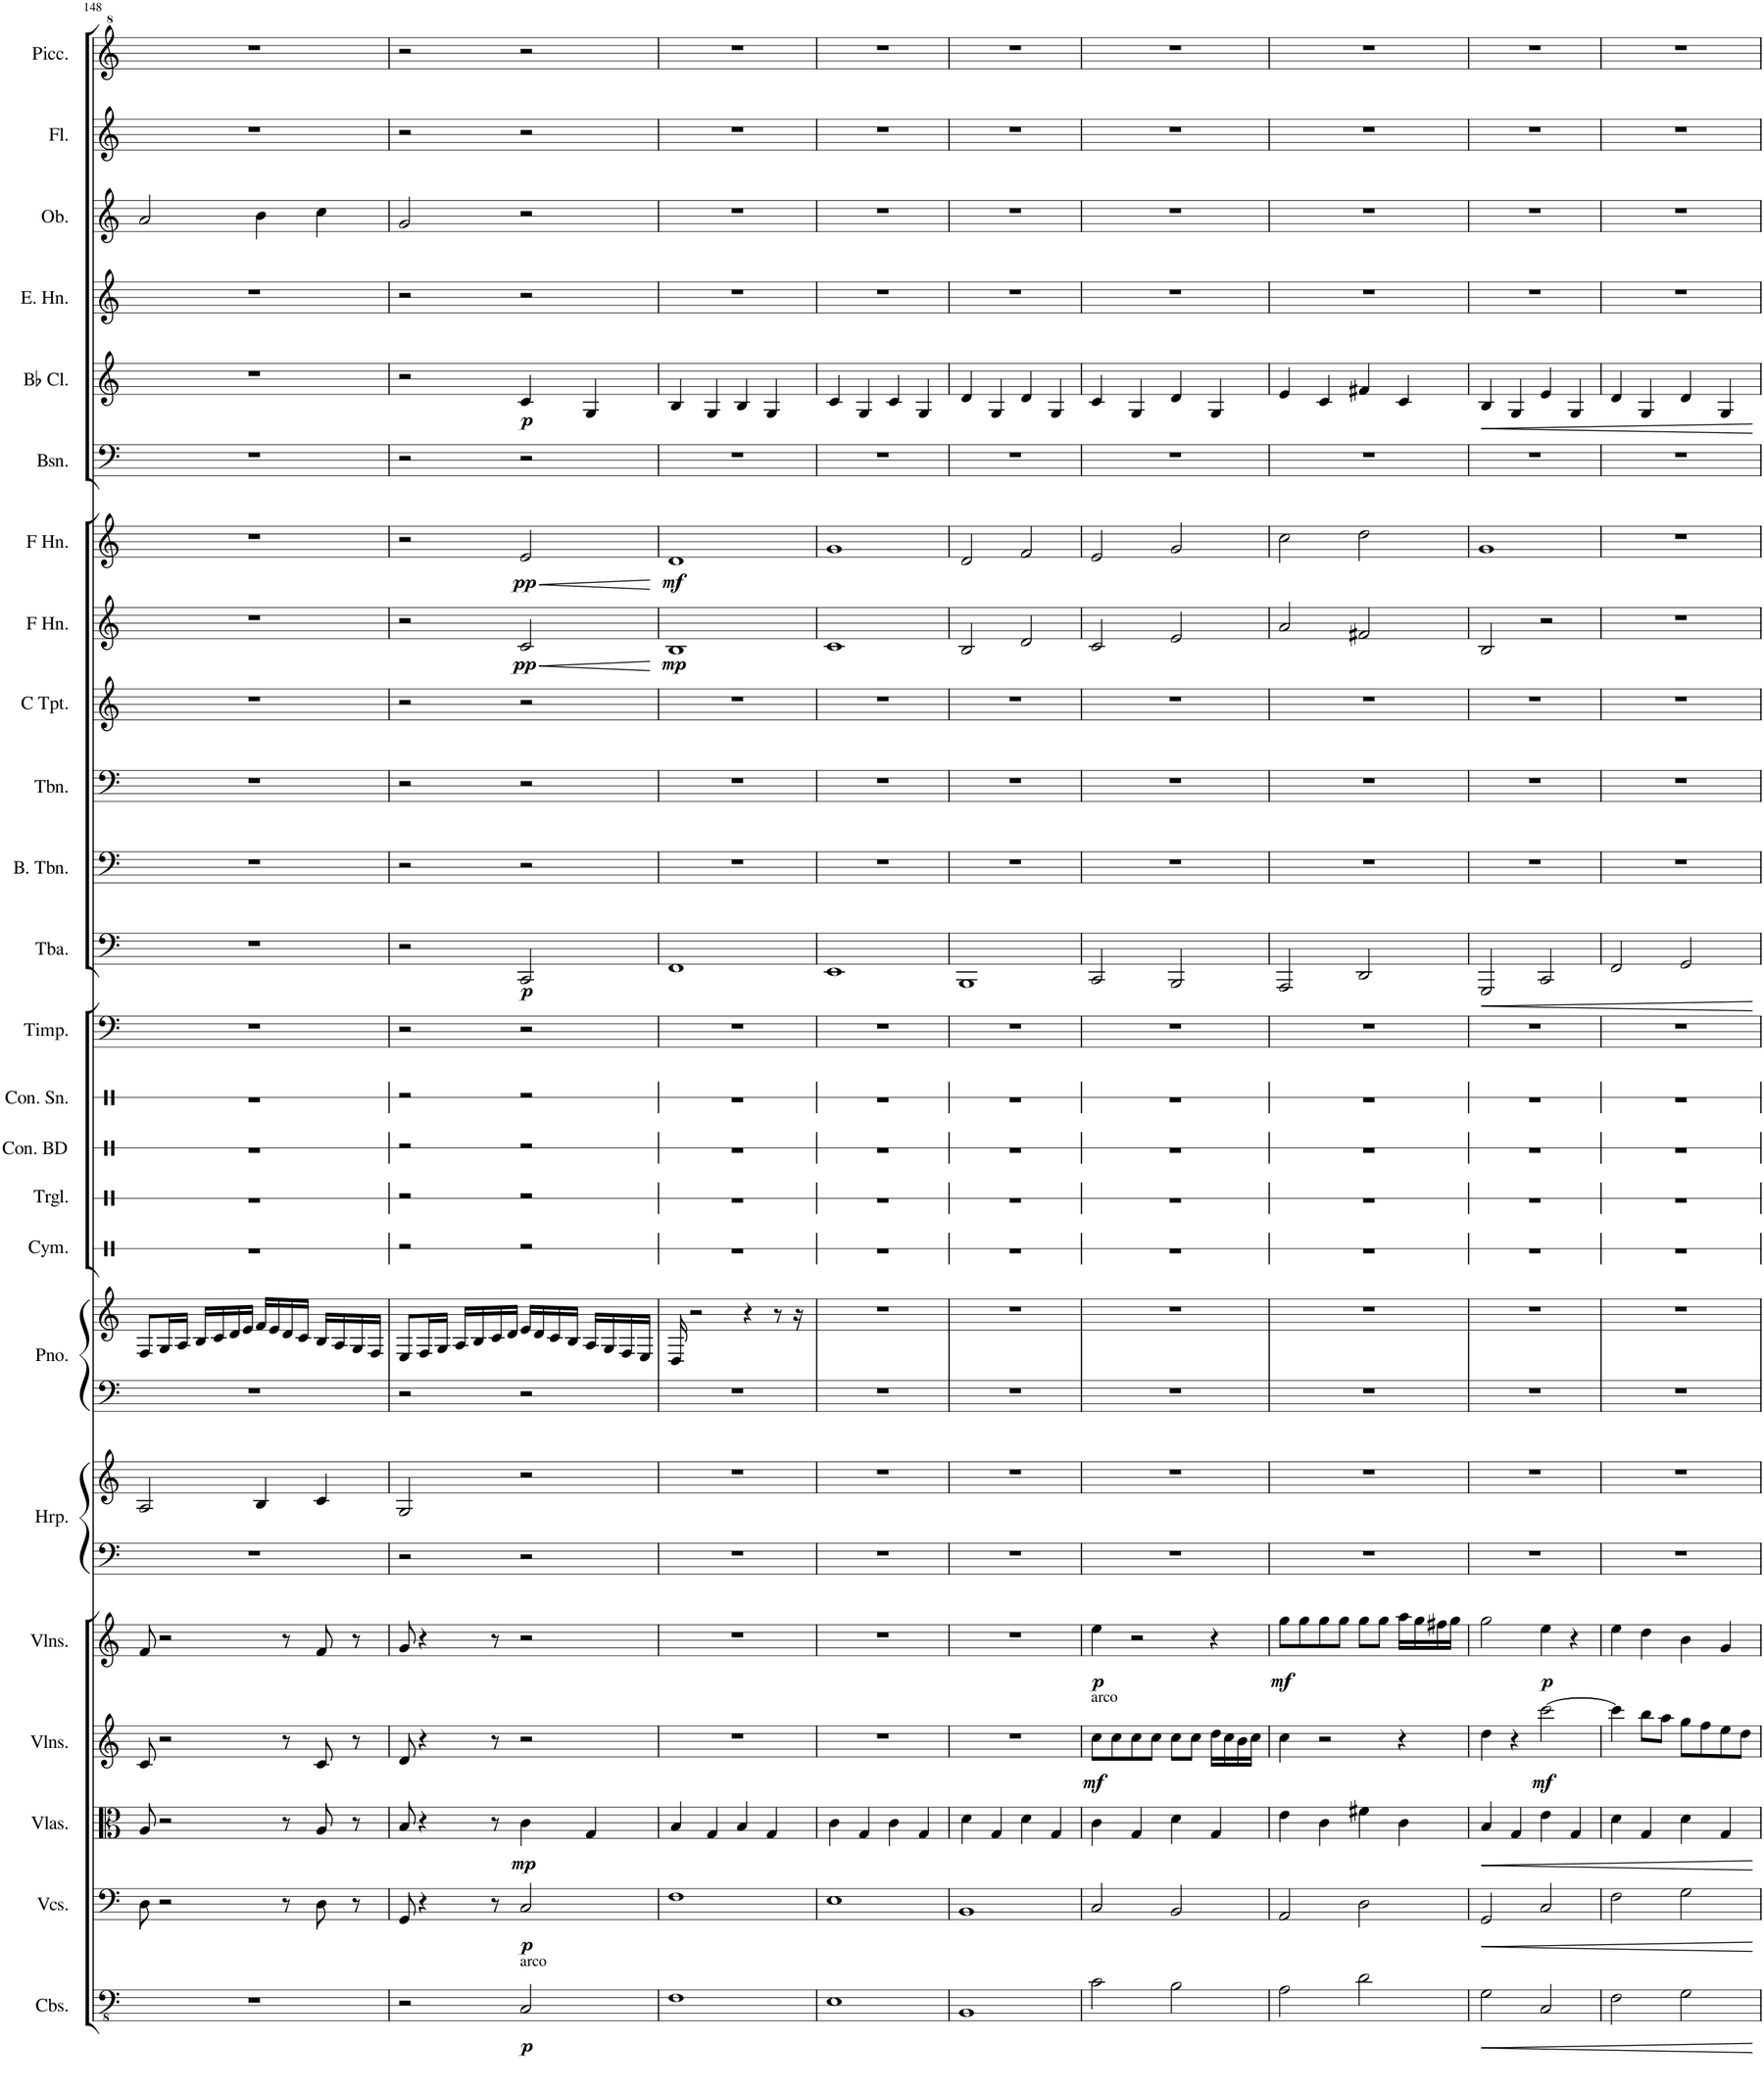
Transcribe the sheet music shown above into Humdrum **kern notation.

**kern	**dynam	**kern	**dynam	**kern	**dynam	**kern	**dynam	**kern	**dynam	**kern	**kern	**kern	**kern	**kern	**kern	**kern	**kern	**kern	**kern	**dynam	**kern	**kern	**kern	**kern	**dynam	**kern	**dynam	**kern	**kern	**dynam	**kern	**kern	**kern	**kern
*part24	*part24	*part23	*part23	*part22	*part22	*part21	*part21	*part20	*part20	*part19	*part19	*part18	*part18	*part17	*part16	*part15	*part14	*part13	*part12	*part12	*part11	*part10	*part9	*part8	*part8	*part7	*part7	*part6	*part5	*part5	*part4	*part3	*part2	*part1
*staff26	*staff26	*staff25	*staff25	*staff24	*staff24	*staff23	*staff23	*staff22	*staff22	*staff21	*staff20	*staff19	*staff18	*staff17	*staff16	*staff15	*staff14	*staff13	*staff12	*staff12	*staff11	*staff10	*staff9	*staff8	*staff8	*staff7	*staff7	*staff6	*staff5	*staff5	*staff4	*staff3	*staff2	*staff1
*I"Contrabasses	*	*I"Violoncellos	*	*I"Violas	*	*I"Violins	*	*I"Violins	*	*I"Harp	*	*I"Piano	*	*I"Cymbal	*I"Triangle	*I"Concert Bass Drum	*I"Concert Snare Drum	*I"Timpani	*I"Tuba	*	*I"Bass Trombone	*I"Trombone	*I"C Trumpet	*I"Horn in F	*	*I"Horn in F	*	*I"Bassoon	*I"Bb Clarinet	*	*I"English Horn	*I"Oboe	*I"Flute	*I"Piccolo
*I'Cbs.	*	*I'Vcs.	*	*I'Vlas.	*	*I'Vlns.	*	*I'Vlns.	*	*I'Hrp.	*	*I'Pno.	*	*I'Cym.	*I'Trgl.	*I'Con. BD	*I'Con. Sn.	*I'Timp.	*I'Tba.	*	*I'B. Tbn.	*I'Tbn.	*I'C Tpt.	*	*	*	*	*I'Bsn.	*I'Bb Cl.	*	*I'E. Hn.	*I'Ob.	*I'Fl.	*I'Picc.
!!LO:PB:g=z
*clefFv4	*	*clefF4	*	*clefC3	*	*clefG2	*	*clefG2	*	*clefF4	*clefG2	*clefF4	*clefG2	*clefX	*clefX	*clefX	*clefX	*clefF4	*clefF4	*	*clefF4	*clefF4	*clefG2	*clefG2	*	*clefG2	*	*clefF4	*clefG2	*	*clefG2	*clefG2	*clefG2	*clefG^2
*	*	*	*	*	*	*	*	*	*	*	*	*	*	*	*	*	*	*	*	*	*	*	*	*ITrd4c7	*	*ITrd4c7	*	*	*ITrd1c2	*	*	*	*	*ITrd-7c-12
*k[]	*	*k[]	*	*k[]	*	*k[]	*	*k[]	*	*k[]	*k[]	*k[]	*k[]	*k[]	*k[]	*k[]	*k[]	*k[]	*k[]	*	*k[]	*k[]	*k[]	*k[]	*	*k[]	*	*k[]	*k[]	*	*k[]	*k[]	*k[]	*k[]
*M4/4	*	*M4/4	*	*M4/4	*	*M4/4	*	*M4/4	*	*M4/4	*M4/4	*M4/4	*M4/4	*M4/4	*M4/4	*M4/4	*M4/4	*M4/4	*M4/4	*	*M4/4	*M4/4	*M4/4	*M4/4	*	*M4/4	*	*M4/4	*M4/4	*	*M4/4	*M4/4	*M4/4	*M4/4
=148	=148	=148	=148	=148	=148	=148	=148	=148	=148	=148	=148	=148	=148	=148	=148	=148	=148	=148	=148	=148	=148	=148	=148	=148	=148	=148	=148	=148	=148	=148	=148	=148	=148	=148
1r	.	8D\	.	8A/	.	8c/	.	8f/	.	1r	2A/	1r	8F/L	1r	1r	1r	1r	1r	1r	.	1r	1r	1r	1r	.	1r	.	1r	1r	.	1r	2a/	1r	1r
.	.	2r	.	2r	.	2r	.	2r	.	.	.	.	16G/L	.	.	.	.	.	.	.	.	.	.	.	.	.	.	.	.	.	.	.	.	.
.	.	.	.	.	.	.	.	.	.	.	.	.	16A/JJ	.	.	.	.	.	.	.	.	.	.	.	.	.	.	.	.	.	.	.	.	.
.	.	.	.	.	.	.	.	.	.	.	.	.	16B/LL	.	.	.	.	.	.	.	.	.	.	.	.	.	.	.	.	.	.	.	.	.
.	.	.	.	.	.	.	.	.	.	.	.	.	16c/	.	.	.	.	.	.	.	.	.	.	.	.	.	.	.	.	.	.	.	.	.
.	.	.	.	.	.	.	.	.	.	.	.	.	16d/	.	.	.	.	.	.	.	.	.	.	.	.	.	.	.	.	.	.	.	.	.
.	.	.	.	.	.	.	.	.	.	.	.	.	16e/JJ	.	.	.	.	.	.	.	.	.	.	.	.	.	.	.	.	.	.	.	.	.
.	.	.	.	.	.	.	.	.	.	.	4B/	.	16f/LL	.	.	.	.	.	.	.	.	.	.	.	.	.	.	.	.	.	.	4b\	.	.
.	.	.	.	.	.	.	.	.	.	.	.	.	16e/	.	.	.	.	.	.	.	.	.	.	.	.	.	.	.	.	.	.	.	.	.
.	.	8r	.	8r	.	8r	.	8r	.	.	.	.	16d/	.	.	.	.	.	.	.	.	.	.	.	.	.	.	.	.	.	.	.	.	.
.	.	.	.	.	.	.	.	.	.	.	.	.	16c/JJ	.	.	.	.	.	.	.	.	.	.	.	.	.	.	.	.	.	.	.	.	.
.	.	8D\	.	8A/	.	8c/	.	8f/	.	.	4c/	.	16B/LL	.	.	.	.	.	.	.	.	.	.	.	.	.	.	.	.	.	.	4cc\	.	.
.	.	.	.	.	.	.	.	.	.	.	.	.	16A/	.	.	.	.	.	.	.	.	.	.	.	.	.	.	.	.	.	.	.	.	.
.	.	8r	.	8r	.	8r	.	8r	.	.	.	.	16G/	.	.	.	.	.	.	.	.	.	.	.	.	.	.	.	.	.	.	.	.	.
.	.	.	.	.	.	.	.	.	.	.	.	.	16F/JJ	.	.	.	.	.	.	.	.	.	.	.	.	.	.	.	.	.	.	.	.	.
=149	=149	=149	=149	=149	=149	=149	=149	=149	=149	=149	=149	=149	=149	=149	=149	=149	=149	=149	=149	=149	=149	=149	=149	=149	=149	=149	=149	=149	=149	=149	=149	=149	=149	=149
2r	.	8GG/	.	8B/	.	8d/	.	8g/	.	2r	2G/	2r	8E/L	2r	2r	2r	2r	2r	2r	.	2r	2r	2r	2r	.	2r	.	2r	2r	.	2r	2g/	2r	2r
.	.	4r	.	4r	.	4r	.	4r	.	.	.	.	16F/L	.	.	.	.	.	.	.	.	.	.	.	.	.	.	.	.	.	.	.	.	.
.	.	.	.	.	.	.	.	.	.	.	.	.	16G/JJ	.	.	.	.	.	.	.	.	.	.	.	.	.	.	.	.	.	.	.	.	.
.	.	.	.	.	.	.	.	.	.	.	.	.	16A/LL	.	.	.	.	.	.	.	.	.	.	.	.	.	.	.	.	.	.	.	.	.
.	.	.	.	.	.	.	.	.	.	.	.	.	16B/	.	.	.	.	.	.	.	.	.	.	.	.	.	.	.	.	.	.	.	.	.
.	.	8r	.	8r	.	8r	.	8r	.	.	.	.	16c/	.	.	.	.	.	.	.	.	.	.	.	.	.	.	.	.	.	.	.	.	.
.	.	.	.	.	.	.	.	.	.	.	.	.	16d/JJ	.	.	.	.	.	.	.	.	.	.	.	.	.	.	.	.	.	.	.	.	.
!LO:TX:a:t=arco	!	!	!	!	!	!	!	!	!	!	!	!	!	!	!	!	!	!	!	!	!	!	!	!	!	!	!	!	!	!	!	!	!	!
!	!LO:DY:b	!	!LO:DY:b	!	!LO:DY:b	!	!	!	!	!	!	!	!	!	!	!	!	!	!	!LO:DY:b	!	!	!	!	!LO:HP:b	!	!LO:HP:b	!	!	!	!	!	!	!
!	!	!	!	!	!	!	!	!	!	!	!	!	!	!	!	!	!	!	!	!	!	!	!	!	!LO:DY:n=1:b	!	!LO:DY:n=1:b	!	!	!LO:DY:b	!	!	!	!
2CC/	p	2C/	p	4c\	mp	2r	.	2r	.	2r	2r	2r	16e/LL	2r	2r	2r	2r	2r	2CC/	p	2r	2r	2r	2c/	< pp	2e/	< pp	2r	4c/	p	2r	2r	2r	2r
.	.	.	.	.	.	.	.	.	.	.	.	.	16d/	.	.	.	.	.	.	.	.	.	.	.	.	.	.	.	.	.	.	.	.	.
.	.	.	.	.	.	.	.	.	.	.	.	.	16c/	.	.	.	.	.	.	.	.	.	.	.	.	.	.	.	.	.	.	.	.	.
.	.	.	.	.	.	.	.	.	.	.	.	.	16B/JJ	.	.	.	.	.	.	.	.	.	.	.	.	.	.	.	.	.	.	.	.	.
.	.	.	.	4G/	.	.	.	.	.	.	.	.	16A/LL	.	.	.	.	.	.	.	.	.	.	.	.	.	.	.	4G/	.	.	.	.	.
.	.	.	.	.	.	.	.	.	.	.	.	.	16G/	.	.	.	.	.	.	.	.	.	.	.	.	.	.	.	.	.	.	.	.	.
.	.	.	.	.	.	.	.	.	.	.	.	.	16F/	.	.	.	.	.	.	.	.	.	.	.	.	.	.	.	.	.	.	.	.	.
.	.	.	.	.	.	.	.	.	.	.	.	.	16E/JJ	.	.	.	.	.	.	.	.	.	.	.	.	.	.	.	.	.	.	.	.	.
.	.	.	.	.	.	.	.	.	.	.	.	.	.	.	.	.	.	.	.	.	.	.	.	.	[	.	[	.	.	.	.	.	.	.
=150	=150	=150	=150	=150	=150	=150	=150	=150	=150	=150	=150	=150	=150	=150	=150	=150	=150	=150	=150	=150	=150	=150	=150	=150	=150	=150	=150	=150	=150	=150	=150	=150	=150	=150
!	!	!	!	!	!	!	!	!	!	!	!	!	!	!	!	!	!	!	!	!	!	!	!	!	!LO:DY:b	!	!LO:DY:b	!	!	!	!	!	!	!
1FF	.	1F	.	4B/	.	1r	.	1r	.	1r	1r	1r	16D/	1r	1r	1r	1r	1r	1FF	.	1r	1r	1r	1B	mp	1d	mf	1r	4B/	.	1r	1r	1r	1r
.	.	.	.	.	.	.	.	.	.	.	.	.	2r	.	.	.	.	.	.	.	.	.	.	.	.	.	.	.	.	.	.	.	.	.
.	.	.	.	4G/	.	.	.	.	.	.	.	.	.	.	.	.	.	.	.	.	.	.	.	.	.	.	.	.	4G/	.	.	.	.	.
.	.	.	.	4B/	.	.	.	.	.	.	.	.	.	.	.	.	.	.	.	.	.	.	.	.	.	.	.	.	4B/	.	.	.	.	.
.	.	.	.	.	.	.	.	.	.	.	.	.	4r	.	.	.	.	.	.	.	.	.	.	.	.	.	.	.	.	.	.	.	.	.
.	.	.	.	4G/	.	.	.	.	.	.	.	.	.	.	.	.	.	.	.	.	.	.	.	.	.	.	.	.	4G/	.	.	.	.	.
.	.	.	.	.	.	.	.	.	.	.	.	.	8r	.	.	.	.	.	.	.	.	.	.	.	.	.	.	.	.	.	.	.	.	.
.	.	.	.	.	.	.	.	.	.	.	.	.	16r	.	.	.	.	.	.	.	.	.	.	.	.	.	.	.	.	.	.	.	.	.
=151	=151	=151	=151	=151	=151	=151	=151	=151	=151	=151	=151	=151	=151	=151	=151	=151	=151	=151	=151	=151	=151	=151	=151	=151	=151	=151	=151	=151	=151	=151	=151	=151	=151	=151
1EE	.	1E	.	4c\	.	1r	.	1r	.	1r	1r	1r	1r	1r	1r	1r	1r	1r	1EE	.	1r	1r	1r	1c	.	1g	.	1r	4c/	.	1r	1r	1r	1r
.	.	.	.	4G/	.	.	.	.	.	.	.	.	.	.	.	.	.	.	.	.	.	.	.	.	.	.	.	.	4G/	.	.	.	.	.
.	.	.	.	4c\	.	.	.	.	.	.	.	.	.	.	.	.	.	.	.	.	.	.	.	.	.	.	.	.	4c/	.	.	.	.	.
.	.	.	.	4G/	.	.	.	.	.	.	.	.	.	.	.	.	.	.	.	.	.	.	.	.	.	.	.	.	4G/	.	.	.	.	.
=152	=152	=152	=152	=152	=152	=152	=152	=152	=152	=152	=152	=152	=152	=152	=152	=152	=152	=152	=152	=152	=152	=152	=152	=152	=152	=152	=152	=152	=152	=152	=152	=152	=152	=152
1BBB	.	1BB	.	4d\	.	1r	.	1r	.	1r	1r	1r	1r	1r	1r	1r	1r	1r	1BBB	.	1r	1r	1r	2B/	.	2d/	.	1r	4d/	.	1r	1r	1r	1r
.	.	.	.	4G/	.	.	.	.	.	.	.	.	.	.	.	.	.	.	.	.	.	.	.	.	.	.	.	.	4G/	.	.	.	.	.
.	.	.	.	4d\	.	.	.	.	.	.	.	.	.	.	.	.	.	.	.	.	.	.	.	2d/	.	2f/	.	.	4d/	.	.	.	.	.
.	.	.	.	4G/	.	.	.	.	.	.	.	.	.	.	.	.	.	.	.	.	.	.	.	.	.	.	.	.	4G/	.	.	.	.	.
=153	=153	=153	=153	=153	=153	=153	=153	=153	=153	=153	=153	=153	=153	=153	=153	=153	=153	=153	=153	=153	=153	=153	=153	=153	=153	=153	=153	=153	=153	=153	=153	=153	=153	=153
!	!	!	!	!	!	!LO:TX:a:t=arco	!	!	!	!	!	!	!	!	!	!	!	!	!	!	!	!	!	!	!	!	!	!	!	!	!	!	!	!
!	!	!	!	!	!	!	!LO:DY:b	!	!LO:DY:b	!	!	!	!	!	!	!	!	!	!	!	!	!	!	!	!	!	!	!	!	!	!	!	!	!
2C\	.	2C/	.	4c\	.	8cc\L	mf	4ee\	p	1r	1r	1r	1r	1r	1r	1r	1r	1r	2CC/	.	1r	1r	1r	2c/	.	2e/	.	1r	4c/	.	1r	1r	1r	1r
.	.	.	.	.	.	8cc\	.	.	.	.	.	.	.	.	.	.	.	.	.	.	.	.	.	.	.	.	.	.	.	.	.	.	.	.
.	.	.	.	4G/	.	8cc\	.	2r	.	.	.	.	.	.	.	.	.	.	.	.	.	.	.	.	.	.	.	.	4G/	.	.	.	.	.
.	.	.	.	.	.	8cc\J	.	.	.	.	.	.	.	.	.	.	.	.	.	.	.	.	.	.	.	.	.	.	.	.	.	.	.	.
2BB\	.	2BB/	.	4d\	.	8cc\L	.	.	.	.	.	.	.	.	.	.	.	.	2BBB/	.	.	.	.	2e/	.	2g/	.	.	4d/	.	.	.	.	.
.	.	.	.	.	.	8cc\J	.	.	.	.	.	.	.	.	.	.	.	.	.	.	.	.	.	.	.	.	.	.	.	.	.	.	.	.
.	.	.	.	4G/	.	16dd\LL	.	4r	.	.	.	.	.	.	.	.	.	.	.	.	.	.	.	.	.	.	.	.	4G/	.	.	.	.	.
.	.	.	.	.	.	16cc\	.	.	.	.	.	.	.	.	.	.	.	.	.	.	.	.	.	.	.	.	.	.	.	.	.	.	.	.
.	.	.	.	.	.	16b\	.	.	.	.	.	.	.	.	.	.	.	.	.	.	.	.	.	.	.	.	.	.	.	.	.	.	.	.
.	.	.	.	.	.	16cc\JJ	.	.	.	.	.	.	.	.	.	.	.	.	.	.	.	.	.	.	.	.	.	.	.	.	.	.	.	.
=154	=154	=154	=154	=154	=154	=154	=154	=154	=154	=154	=154	=154	=154	=154	=154	=154	=154	=154	=154	=154	=154	=154	=154	=154	=154	=154	=154	=154	=154	=154	=154	=154	=154	=154
!	!	!	!	!	!	!	!	!	!LO:DY:b	!	!	!	!	!	!	!	!	!	!	!	!	!	!	!	!	!	!	!	!	!	!	!	!	!
2AA\	.	2AA/	.	4e\	.	4cc\	.	8gg\L	mf	1r	1r	1r	1r	1r	1r	1r	1r	1r	2AAA/	.	1r	1r	1r	2a/	.	2cc\	.	1r	4e/	.	1r	1r	1r	1r
.	.	.	.	.	.	.	.	8gg\	.	.	.	.	.	.	.	.	.	.	.	.	.	.	.	.	.	.	.	.	.	.	.	.	.	.
.	.	.	.	4c\	.	2r	.	8gg\	.	.	.	.	.	.	.	.	.	.	.	.	.	.	.	.	.	.	.	.	4c/	.	.	.	.	.
.	.	.	.	.	.	.	.	8gg\J	.	.	.	.	.	.	.	.	.	.	.	.	.	.	.	.	.	.	.	.	.	.	.	.	.	.
2D\	.	2D\	.	4f#X\	.	.	.	8gg\L	.	.	.	.	.	.	.	.	.	.	2DD/	.	.	.	.	2f#X/	.	2dd\	.	.	4f#X/	.	.	.	.	.
.	.	.	.	.	.	.	.	8gg\J	.	.	.	.	.	.	.	.	.	.	.	.	.	.	.	.	.	.	.	.	.	.	.	.	.	.
.	.	.	.	4c\	.	4r	.	16aa\LL	.	.	.	.	.	.	.	.	.	.	.	.	.	.	.	.	.	.	.	.	4c/	.	.	.	.	.
.	.	.	.	.	.	.	.	16gg\	.	.	.	.	.	.	.	.	.	.	.	.	.	.	.	.	.	.	.	.	.	.	.	.	.	.
.	.	.	.	.	.	.	.	16ff#X\	.	.	.	.	.	.	.	.	.	.	.	.	.	.	.	.	.	.	.	.	.	.	.	.	.	.
.	.	.	.	.	.	.	.	16gg\JJ	.	.	.	.	.	.	.	.	.	.	.	.	.	.	.	.	.	.	.	.	.	.	.	.	.	.
=155	=155	=155	=155	=155	=155	=155	=155	=155	=155	=155	=155	=155	=155	=155	=155	=155	=155	=155	=155	=155	=155	=155	=155	=155	=155	=155	=155	=155	=155	=155	=155	=155	=155	=155
!	!LO:HP:b	!	!LO:HP:b	!	!LO:HP:b	!	!	!	!	!	!	!	!	!	!	!	!	!	!	!LO:HP:b	!	!	!	!	!	!	!	!	!	!LO:HP:b	!	!	!	!
2GG\	<	2GG/	<	4B/	<	4dd\	.	2gg\	.	1r	1r	1r	1r	1r	1r	1r	1r	1r	2GGG/	<	1r	1r	1r	2B/	.	1g	.	1r	4B/	<	1r	1r	1r	1r
.	.	.	.	4G/	.	4r	.	.	.	.	.	.	.	.	.	.	.	.	.	.	.	.	.	.	.	.	.	.	4G/	.	.	.	.	.
!	!	!	!	!	!	!	!LO:DY:b	!	!LO:DY:b	!	!	!	!	!	!	!	!	!	!	!	!	!	!	!	!	!	!	!	!	!	!	!	!	!
2CC/	.	2C/	.	4e\	.	[2ccc\	mf	4ee\	p	.	.	.	.	.	.	.	.	.	2CC/	.	.	.	.	2r	.	.	.	.	4e/	.	.	.	.	.
.	.	.	.	4G/	.	.	.	4r	.	.	.	.	.	.	.	.	.	.	.	.	.	.	.	.	.	.	.	.	4G/	.	.	.	.	.
=156	=156	=156	=156	=156	=156	=156	=156	=156	=156	=156	=156	=156	=156	=156	=156	=156	=156	=156	=156	=156	=156	=156	=156	=156	=156	=156	=156	=156	=156	=156	=156	=156	=156	=156
2FF\	.	2F\	.	4d\	.	4ccc\]	.	4ee\	.	1r	1r	1r	1r	1r	1r	1r	1r	1r	2FF/	.	1r	1r	1r	1r	.	1r	.	1r	4d/	.	1r	1r	1r	1r
.	.	.	.	4G/	.	8bb\L	.	4dd\	.	.	.	.	.	.	.	.	.	.	.	.	.	.	.	.	.	.	.	.	4G/	.	.	.	.	.
.	.	.	.	.	.	8aa\J	.	.	.	.	.	.	.	.	.	.	.	.	.	.	.	.	.	.	.	.	.	.	.	.	.	.	.	.
2GG\	.	2G\	.	4d\	.	8gg\L	.	4b\	.	.	.	.	.	.	.	.	.	.	2GG/	.	.	.	.	.	.	.	.	.	4d/	.	.	.	.	.
.	.	.	.	.	.	8ff\	.	.	.	.	.	.	.	.	.	.	.	.	.	.	.	.	.	.	.	.	.	.	.	.	.	.	.	.
.	.	.	.	4G/	.	8ee\	.	4g/	.	.	.	.	.	.	.	.	.	.	.	.	.	.	.	.	.	.	.	.	4G/	.	.	.	.	.
.	.	.	.	.	.	8dd\J	.	.	.	.	.	.	.	.	.	.	.	.	.	.	.	.	.	.	.	.	.	.	.	.	.	.	.	.
.	[	.	[	.	[	.	.	.	.	.	.	.	.	.	.	.	.	.	.	[	.	.	.	.	.	.	.	.	.	[	.	.	.	.
=	=	=	=	=	=	=	=	=	=	=	=	=	=	=	=	=	=	=	=	=	=	=	=	=	=	=	=	=	=	=	=	=	=	=
*-	*-	*-	*-	*-	*-	*-	*-	*-	*-	*-	*-	*-	*-	*-	*-	*-	*-	*-	*-	*-	*-	*-	*-	*-	*-	*-	*-	*-	*-	*-	*-	*-	*-	*-
